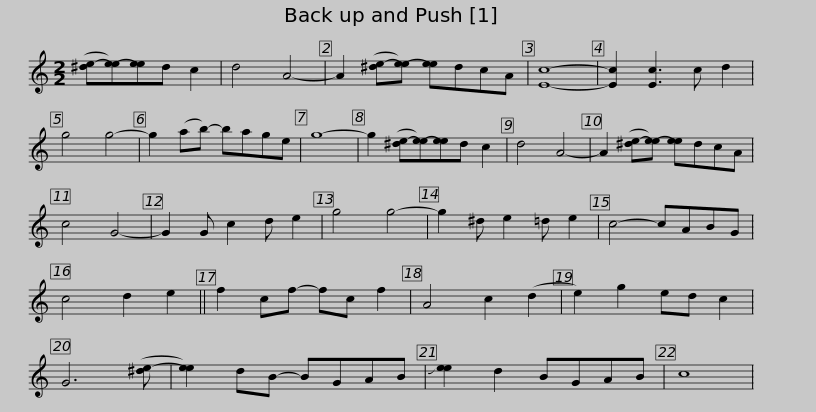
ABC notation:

X:1
L:1/8
M:2/2
I:linebreak $
K:C
V:1 treble
V:1
 ([^de-][e-e])[ee]d c2 | d4 A4- | A2 ([^de-][e-e]) [ee]dcA | [Ec]8- | [Ec]2 [Ec]3 c d2 | %5
 g4 g4- | g2 (ab-) bage | g8- |$ g2 ([^de-][e-e])[ee]d c2 | d4 A4- | %10
 A2 ([^de-][e-e]) [ee]dcA | c4 G4- | G2 G c2 d e2 | g4 g4- | g2 ^d e2 =d e2 | %15
 c4- cABG |$ c4 d2 e2 || f2 cf- fc f2 | A4 c2 (d2 | e2) g2 ed c2 | %20
 G6 ([^de-] | [ee]2) dB- BGAB | !slide![ee]2 d2 BGAB | c8 | %24
